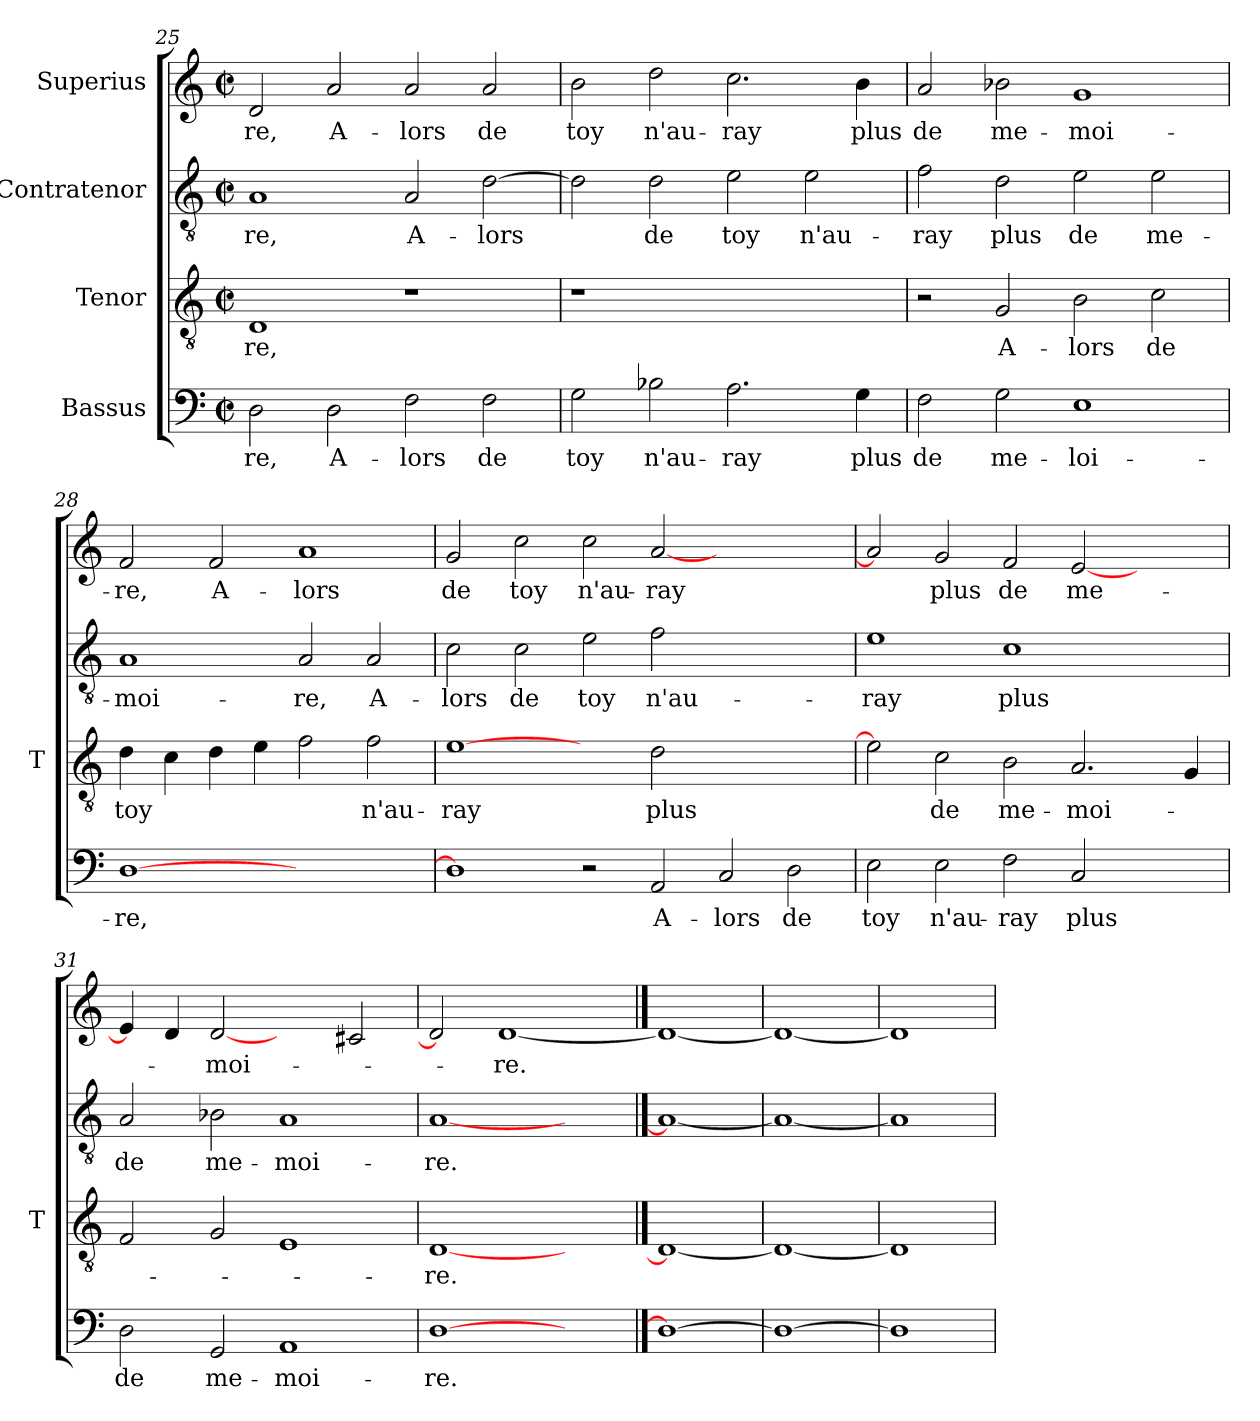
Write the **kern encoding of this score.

**kern	**text	**kern	**text	**kern	**text	**kern	**text
*part4	*part4	*part3	*part3	*part2	*part2	*part1	*part1
*staff4	*staff4	*staff3	*staff3	*staff2	*staff2	*staff1	*staff1
*I"Bassus	*	*I"Tenor	*	*I"Contratenor	*	*I"Superius	*
*	*	*I'T	*	*	*	*	*
*clefF4	*	*clefGv2	*	*clefGv2	*	*clefG2	*
*k[]	*	*k[]	*	*k[]	*	*k[]	*
*C:	*	*C:	*	*C:	*	*C:	*
*M2/2	*	*M2/2	*	*M2/2	*	*M2/2	*
*met(c|)	*	*met(c|)	*	*met(c|)	*	*met(c|)	*
=25	=25	=25	=25	=25	=25	=25	=25
2D	-re,	1D	-re,	1A	-re,	2d	-re,
2D	A-	.	.	.	.	2a	A-
2F	-lors	1r	.	2A	A-	2a	-lors
2F	-de	.	.	[2d	-lors	2a	-de
=26	=26	=26	=26	=26	=26	=26	=26
2G	-toy	1r	.	2d]	.	2b	-toy
2B-X	n'au-	.	.	2d	-de	2dd	n'au-
2.A	-ray	1ryy	.	2e	-toy	2.cc	-ray
.	.	.	.	2e	n'au-	.	.
4G	-plus	.	.	.	.	4b	-plus
=27	=27	=27	=27	=27	=27	=27	=27
2F	-de	2r	.	2f	-ray	2a	-de
2G	me-	2G	A-	2d	-plus	2b-X	me-
1E	loi-	2B	-lors	2e	-de	1g	moi-
.	.	2c	-de	2e	me-	.	.
!!LO:PB:g=z
=28	=28	=28	=28	=28	=28	=28	=28
[1D	-re,	4d	-toy	1A	moi-	2f	-re,
.	.	4c	.	.	.	.	.
.	.	4d	.	.	.	2f	A-
.	.	4e	.	.	.	.	.
1ryy	.	2f	.	2A	-re,	1a	-lors
.	.	2f	n'au-	2A	A-	.	.
=29	=29	=29	=29	=29	=29	=29	=29
1D]	.	[1e	-ray	2c	-lors	2g	-de
.	.	.	.	2c	-de	2cc	-toy
2r	.	2ryy	.	2e	-toy	2cc	n'au-
2AA	A-	2d	-plus	2f	n'au-	[2a	-ray
2C	-lors	1ryy	.	1ryy	.	1ryy	.
2D	-de	.	.	.	.	.	.
=30	=30	=30	=30	=30	=30	=30	=30
2E	-toy	2e]	.	1e	-ray	2a]	.
2E	n'au-	2c	-de	.	.	2g	-plus
2F	-ray	2B	me-	1c	-plus	2f	-de
2C	-plus	2.A	moi-	.	.	[2e	me-
2ryy	.	.	.	2ryy	.	2ryy	.
.	.	4G	.	.	.	.	.
=31	=31	=31	=31	=31	=31	=31	=31
2D	-de	2F	.	2A	-de	4e]	.
.	.	.	.	.	.	4d	.
2GG	me-	2G	.	2B-X	me-	[2d	moi-
1AA	moi-	1E	.	1A	moi-	2ryy	.
.	.	.	.	.	.	2c#X	.
=32	=32	=32	=32	=32	=32	=32	=32
[1D	-re.	[1D	-re.	[1A	-re.	2d]	.
.	.	.	.	.	.	[1d	-re.
2ryy	.	2ryy	.	2ryy	.	.	.
==33	==33	==33	==33	==33	==33	==33	==33
1D_	.	1D_	.	1A_	.	1d_	.
=34	=34	=34	=34	=34	=34	=34	=34
1D_	.	1D_	.	1A_	.	1d_	.
=35	=35	=35	=35	=35	=35	=35	=35
1D]	.	1D]	.	1A]	.	1d]	.
=	=	=	=	=	=	=	=
*-	*-	*-	*-	*-	*-	*-	*-
